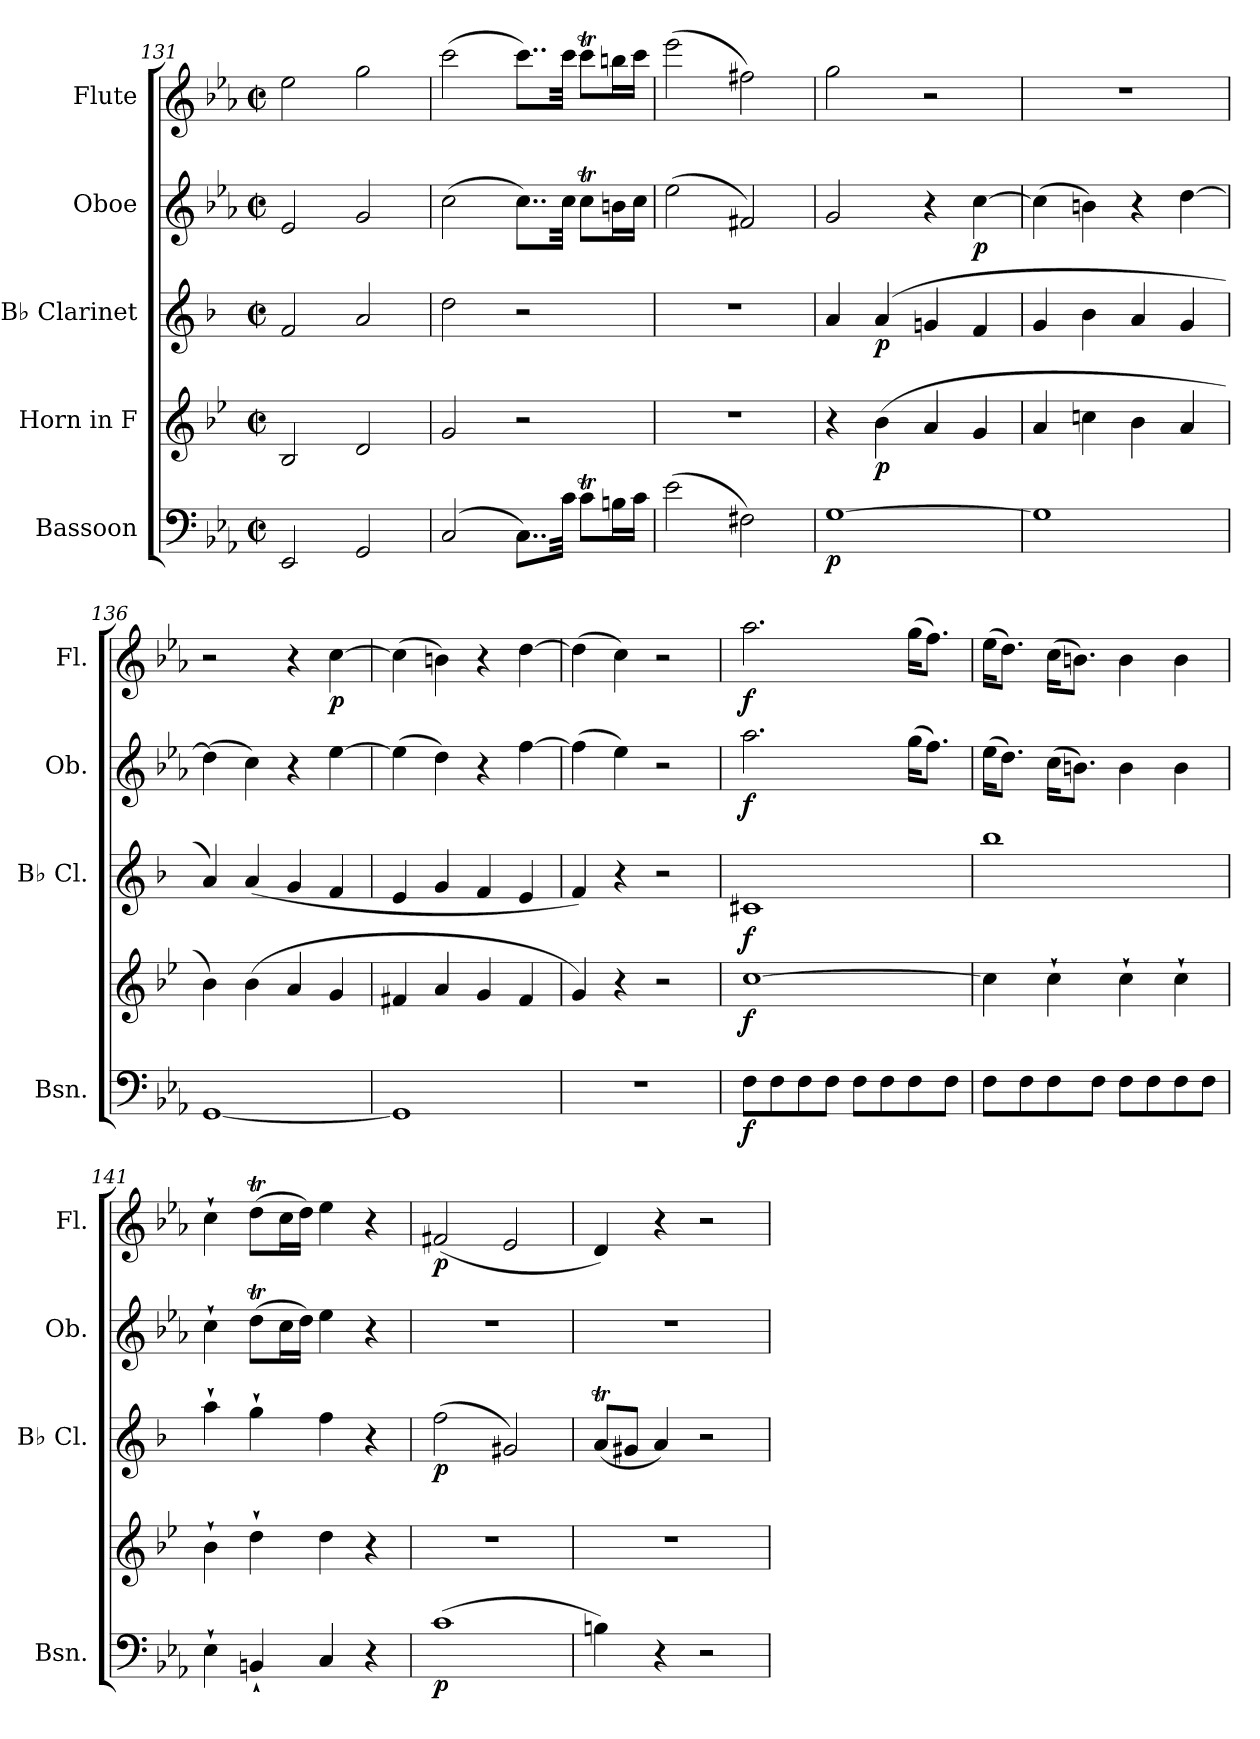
**kern	**dynam	**kern	**dynam	**kern	**dynam	**kern	**dynam	**kern	**dynam
*part5	*part5	*part4	*part4	*part3	*part3	*part2	*part2	*part1	*part1
*staff5	*staff5	*staff4	*staff4	*staff3	*staff3	*staff2	*staff2	*staff1	*staff1
*I"Bassoon	*	*I"Horn in F	*	*I"B♭ Clarinet	*	*I"Oboe	*	*I"Flute	*
*I'Bsn.	*	*	*	*I'B♭ Cl.	*	*I'Ob.	*	*I'Fl.	*
*clefF4	*	*clefG2	*	*clefG2	*	*clefG2	*	*clefG2	*
*	*	*ITrd4c7	*	*ITrd1c2	*	*	*	*	*
*k[b-e-a-]	*	*k[b-e-a-]	*	*k[b-e-a-]	*	*k[b-e-a-]	*	*k[b-e-a-]	*
*M2/2	*	*M2/2	*	*M2/2	*	*M2/2	*	*M2/2	*
*met(c|)	*	*met(c|)	*	*met(c|)	*	*met(c|)	*	*met(c|)	*
=131	=131	=131	=131	=131	=131	=131	=131	=131	=131
2EE-/	.	2E-/	.	2e-/	.	2e-/	.	2ee-\	.
2GG/	.	2G/	.	2g/	.	2g/	.	2gg\	.
=132	=132	=132	=132	=132	=132	=132	=132	=132	=132
(>2C/	.	2c/	.	2cc\	.	(>2cc\	.	(>2ccc\	.
8..C\L)	.	2r	.	2r	.	8..cc\L)	.	8..ccc\L)	.
32c\Jkk	.	.	.	.	.	32cc\Jkk	.	32ccc\Jkk	.
8cT\L	.	.	.	.	.	8ccT\L	.	8cccT\L	.
16Bn\L	.	.	.	.	.	16bn\L	.	16bbn\L	.
16c\JJ	.	.	.	.	.	16cc\JJ	.	16ccc\JJ	.
=133	=133	=133	=133	=133	=133	=133	=133	=133	=133
(>2e-\	.	1r	.	1r	.	(>2ee-\	.	(>2eee-\	.
2F#X\)	.	.	.	.	.	2f#X/)	.	2ff#X\)	.
=134	=134	=134	=134	=134	=134	=134	=134	=134	=134
!	!LO:DY:b	!	!	!	!	!	!	!	!
[1G	p	4r	.	4g/	.	2g/	.	2gg\	.
!	!	!	!LO:DY:b	!	!LO:DY:b	!	!	!	!
.	.	(>4e-\	p	(>4g/	p	.	.	.	.
.	.	4d/	.	4fn/	.	4r	.	2r	.
!	!	!	!	!	!	!	!LO:DY:b	!	!
.	.	4c/	.	4e-/	.	[4cc\	p	.	.
=135	=135	=135	=135	=135	=135	=135	=135	=135	=135
1G]	.	4d/	.	4f/	.	(>4cc\]	.	1r	.
.	.	4fn\	.	4a-\	.	4bn\)	.	.	.
.	.	4e-\	.	4g/	.	4r	.	.	.
.	.	4d/	.	4f/	.	[4dd\	.	.	.
=136	=136	=136	=136	=136	=136	=136	=136	=136	=136
[1GG	.	4e-\)	.	4g/)	.	(>4dd\]	.	2r	.
.	.	(>4e-\	.	(>4g/	.	4cc\)	.	.	.
.	.	4d/	.	4f/	.	4r	.	4r	.
!	!	!	!	!	!	!	!	!	!LO:DY:b
.	.	4c/	.	4e-/	.	[4ee-\	.	[4cc\	p
!!LO:LB:g=z
=137	=137	=137	=137	=137	=137	=137	=137	=137	=137
1GG]	.	4Bn/	.	4d/	.	(>4ee-\]	.	(>4cc\]	.
.	.	4d/	.	4f/	.	4dd\)	.	4bn\)	.
.	.	4c/	.	4e-/	.	4r	.	4r	.
.	.	4B/	.	4d/	.	[4ff\	.	[4dd\	.
=138	=138	=138	=138	=138	=138	=138	=138	=138	=138
1r	.	4c/)	.	4e-/)	.	(>4ff\]	.	(>4dd\]	.
.	.	4r	.	4r	.	4ee-\)	.	4cc\)	.
.	.	2r	.	2r	.	2r	.	2r	.
=139	=139	=139	=139	=139	=139	=139	=139	=139	=139
!	!LO:DY:b	!	!LO:DY:b	!	!LO:DY:b	!	!LO:DY:b	!	!LO:DY:b
8F\L	f	[1f	f	1Bn	f	2.aa-\	f	2.aa-\	f
8F\	.	.	.	.	.	.	.	.	.
8F\	.	.	.	.	.	.	.	.	.
8F\J	.	.	.	.	.	.	.	.	.
8F\L	.	.	.	.	.	.	.	.	.
8F\	.	.	.	.	.	.	.	.	.
8F\	.	.	.	.	.	(>16gg\KL	.	(>16gg\KL	.
.	.	.	.	.	.	8.ff\J)	.	8.ff\J)	.
8F\J	.	.	.	.	.	.	.	.	.
=140	=140	=140	=140	=140	=140	=140	=140	=140	=140
8F\L	.	4f\]	.	1aa-	.	(>16ee-\KL	.	(>16ee-\KL	.
.	.	.	.	.	.	8.dd\J)	.	8.dd\J)	.
8F\	.	.	.	.	.	.	.	.	.
8F\	.	4f`\	.	.	.	(>16cc\KL	.	(>16cc\KL	.
.	.	.	.	.	.	8.bn\J)	.	8.bn\J)	.
8F\J	.	.	.	.	.	.	.	.	.
8F\L	.	4f`\	.	.	.	4b\	.	4b\	.
8F\	.	.	.	.	.	.	.	.	.
8F\	.	4f`\	.	.	.	4b\	.	4b\	.
8F\J	.	.	.	.	.	.	.	.	.
=141	=141	=141	=141	=141	=141	=141	=141	=141	=141
4E-`\	.	4e-`\	.	4gg`\	.	4cc`\	.	4cc`\	.
4BBn`/	.	4g`\	.	4ff`\	.	(>8ddt\L	.	(>8ddt\L	.
.	.	.	.	.	.	16cc\L	.	16cc\L	.
.	.	.	.	.	.	16dd\JJ)	.	16dd\JJ)	.
4C/	.	4g\	.	4ee-\	.	4ee-\	.	4ee-\	.
4r	.	4r	.	4r	.	4r	.	4r	.
=142	=142	=142	=142	=142	=142	=142	=142	=142	=142
!	!LO:DY:b	!	!	!	!LO:DY:b	!	!	!	!LO:DY:b
(>1c	p	1r	.	(>2ee-\	p	1r	.	(<2f#X/	p
.	.	.	.	2f#X/)	.	.	.	2e-/	.
!!LO:PB:g=z
=143	=143	=143	=143	=143	=143	=143	=143	=143	=143
4Bn\)	.	1r	.	(<8gt/L	.	1r	.	4d/)	.
.	.	.	.	8f#X/J	.	.	.	.	.
4r	.	.	.	4g/)	.	.	.	4r	.
2r	.	.	.	2r	.	.	.	2r	.
=	=	=	=	=	=	=	=	=	=
*-	*-	*-	*-	*-	*-	*-	*-	*-	*-
